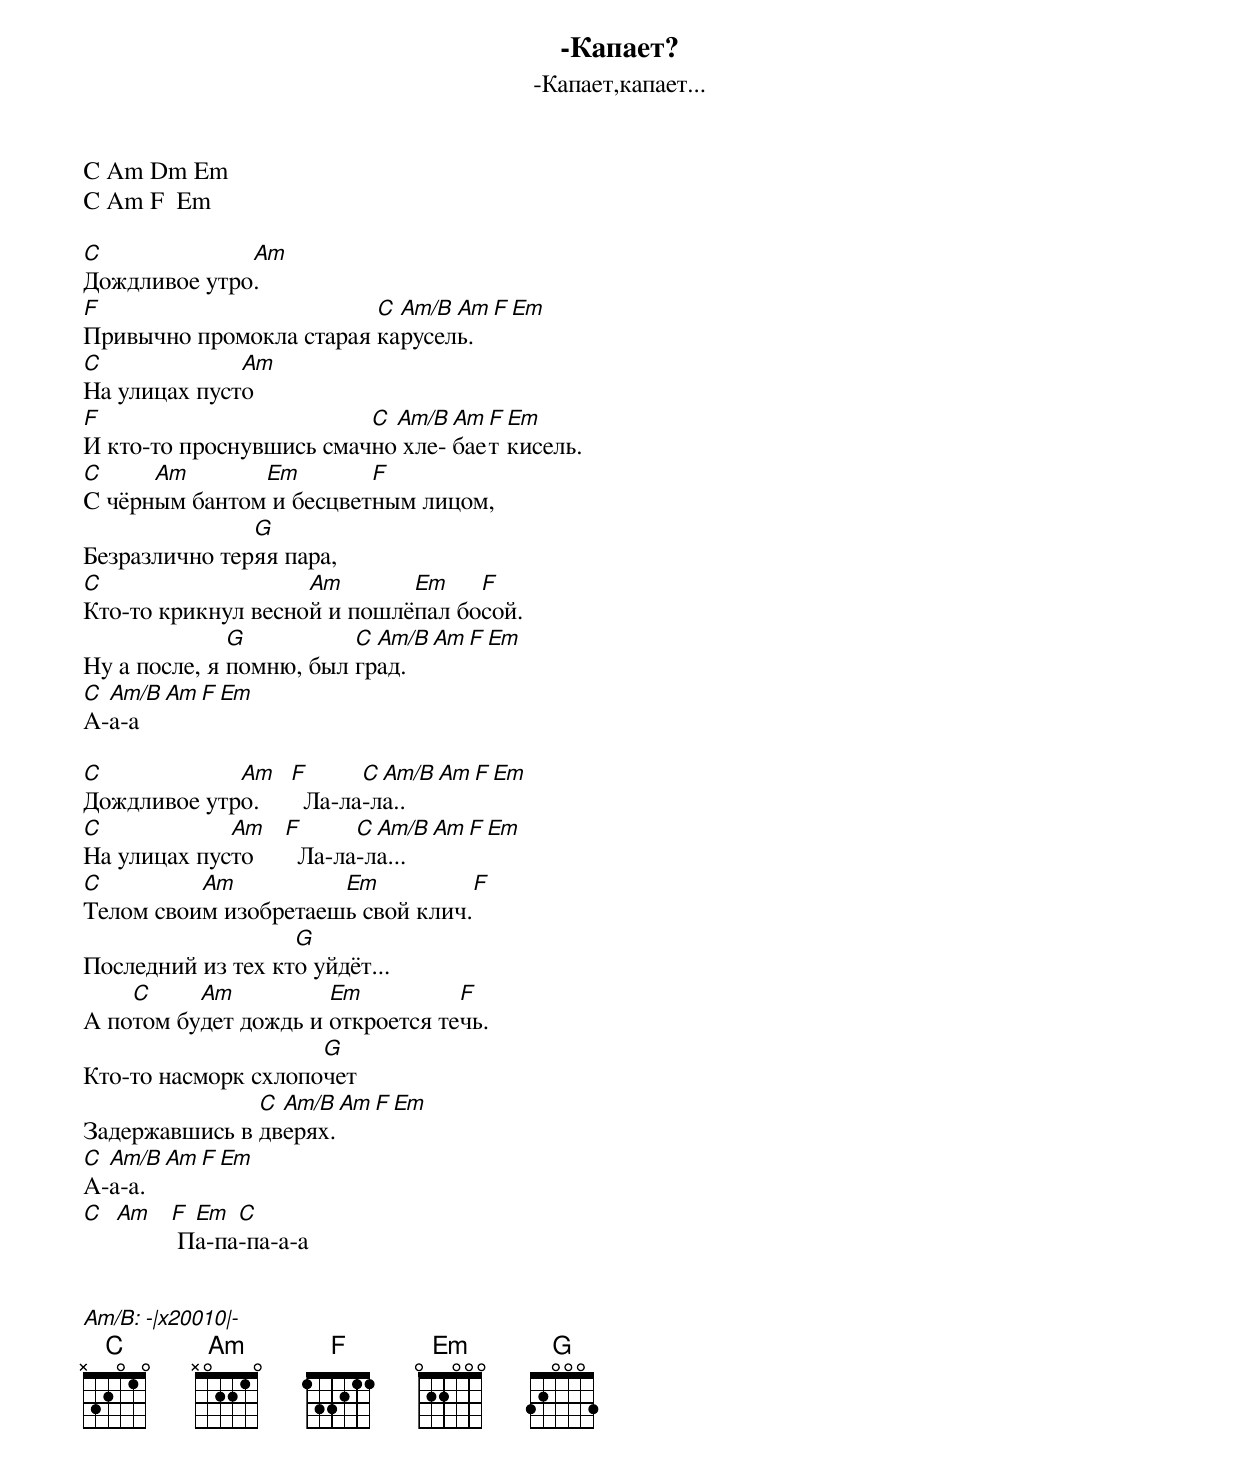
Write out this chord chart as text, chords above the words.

-Капает?
-Капает,капает...
C Am Dm Em
C Am F  Em

C             Am
Дождливое утро.
F                        C Am/B Am F Em
Привычно промокла старая карусель.
C             Am
На улицах пусто
F                        C Am/B Am F Em
И кто-то проснувшись смачно хле-бает кисель.
C     Am       Em        F
С чёрным бантом и бесцветным лицом,
               G
Безразлично теряя пара,
C                   Am       Em    F
Кто-то крикнул весной и пошлёпал босой.
              G          C Am/B Am F Em
Ну а после, я помню, был град.
C Am/B Am    F Em
А-а-а

C            Am     F      C Am/B Am F Em
Дождливое утро.       Ла-ла-ла..
C            Am     F      C Am/B Am F Em
На улицах пусто       Ла-ла-ла...
C         Am          Em          F
Телом своим изобретаешь свой клич.
                   G
Последний из тех кто уйдёт...
    C     Am          Em          F
А потом будет дождь и откроется течь.
                     G
Кто-то насморк схлопочет
               C Am/B Am F Em
Задержавшись в дверях.
C Am/B Am   F Em
А-а-а.
C Am F Em  C
      Па-па-па-а-а


Am/B: -|x20010|-
